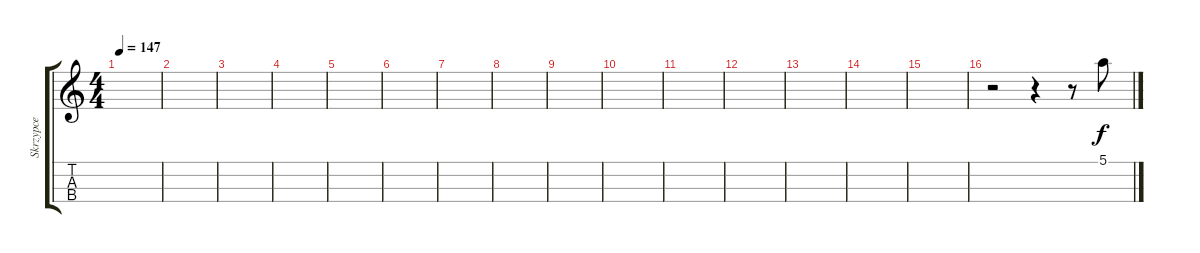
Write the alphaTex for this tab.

\track ("Skrzypce" "Skrzypce") {instrument violin}
\staff {score tabs}
\tuning (E5 A4 D4 G3) {hide}
\ts (4 4)
\tempo 147
\clef g2
\ks c
|
|
|
|
|
|
|
|
|
|
|
|
|
|
|
r.2 r.4 r.8 5.1.8
